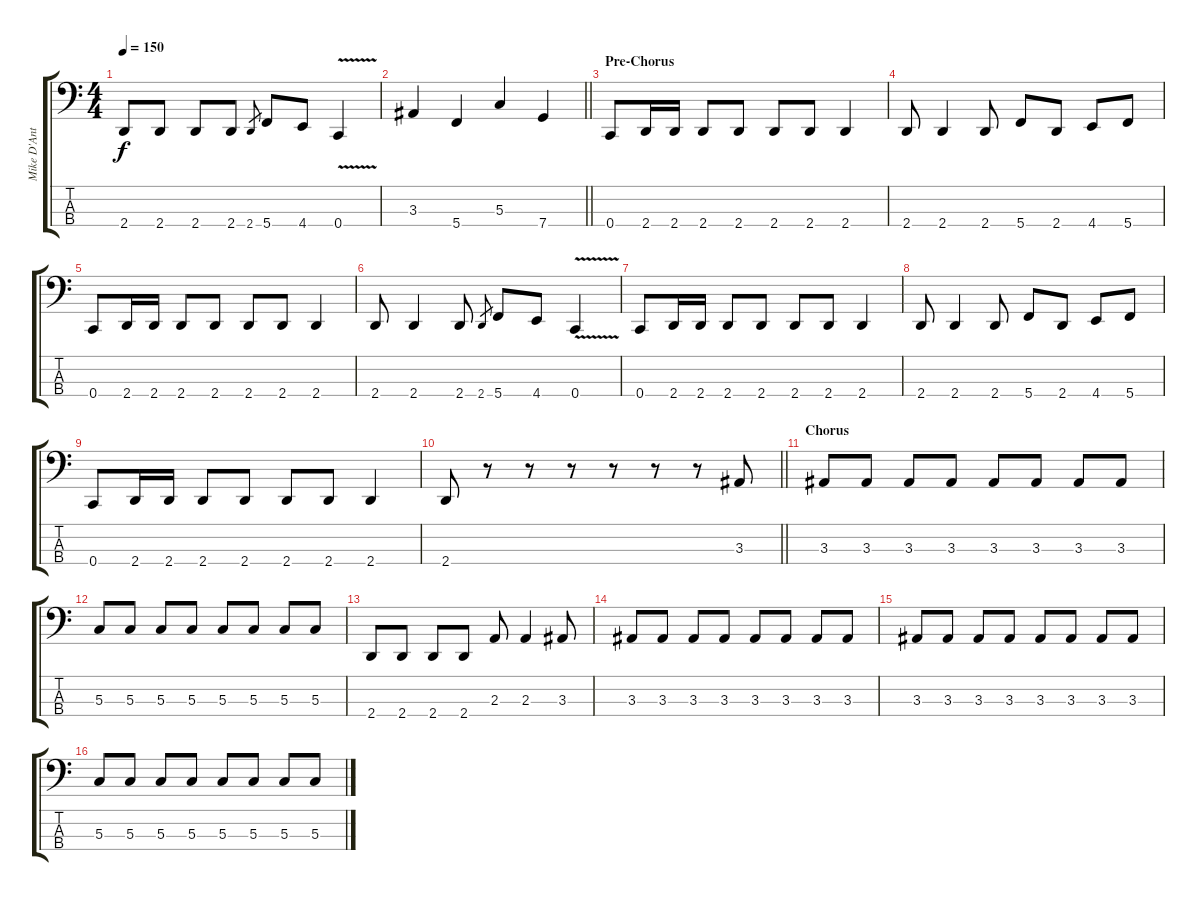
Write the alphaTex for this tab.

\track ("Mike D'Antonio" "Mike D'Ant") {instrument electricbassfinger}
\staff {score tabs}
\tuning (F2 C2 G1 C1) {hide}
\ts (4 4)
\tempo 150
\clef f4
\ks c
2.4.8{dy f} 2.4.8 2.4.8 2.4.8 2.4.8{gr} 5.4.8 4.4.8 0.4{v}.4 |
\barLineRight lightlight
3.3.4 5.4.4 5.3.4 7.4.4 |
\section ("" "Pre-Chorus")
0.4.8 2.4.16 2.4.16 2.4.8 2.4.8 2.4.8 2.4.8 2.4.4 |
2.4.8 2.4.4 2.4.8 5.4.8 2.4.8 4.4.8 5.4.8 |
0.4.8 2.4.16 2.4.16 2.4.8 2.4.8 2.4.8 2.4.8 2.4.4 |
2.4.8 2.4.4 2.4.8 2.4.8{gr} 5.4.8 4.4.8 0.4{v}.4 |
0.4.8 2.4.16 2.4.16 2.4.8 2.4.8 2.4.8 2.4.8 2.4.4 |
2.4.8 2.4.4 2.4.8 5.4.8 2.4.8 4.4.8 5.4.8 |
0.4.8 2.4.16 2.4.16 2.4.8 2.4.8 2.4.8 2.4.8 2.4.4 |
\barLineRight lightlight
2.4.8 r.8 r.8 r.8 r.8 r.8 r.8 3.3.8 |
\section ("" "Chorus")
3.3.8 3.3.8 3.3.8 3.3.8 3.3.8 3.3.8 3.3.8 3.3.8 |
5.3.8 5.3.8 5.3.8 5.3.8 5.3.8 5.3.8 5.3.8 5.3.8 |
2.4.8 2.4.8 2.4.8 2.4.8 2.3.8 2.3.4 3.3.8 |
3.3.8 3.3.8 3.3.8 3.3.8 3.3.8 3.3.8 3.3.8 3.3.8 |
3.3.8 3.3.8 3.3.8 3.3.8 3.3.8 3.3.8 3.3.8 3.3.8 |
5.3.8 5.3.8 5.3.8 5.3.8 5.3.8 5.3.8 5.3.8 5.3.8
